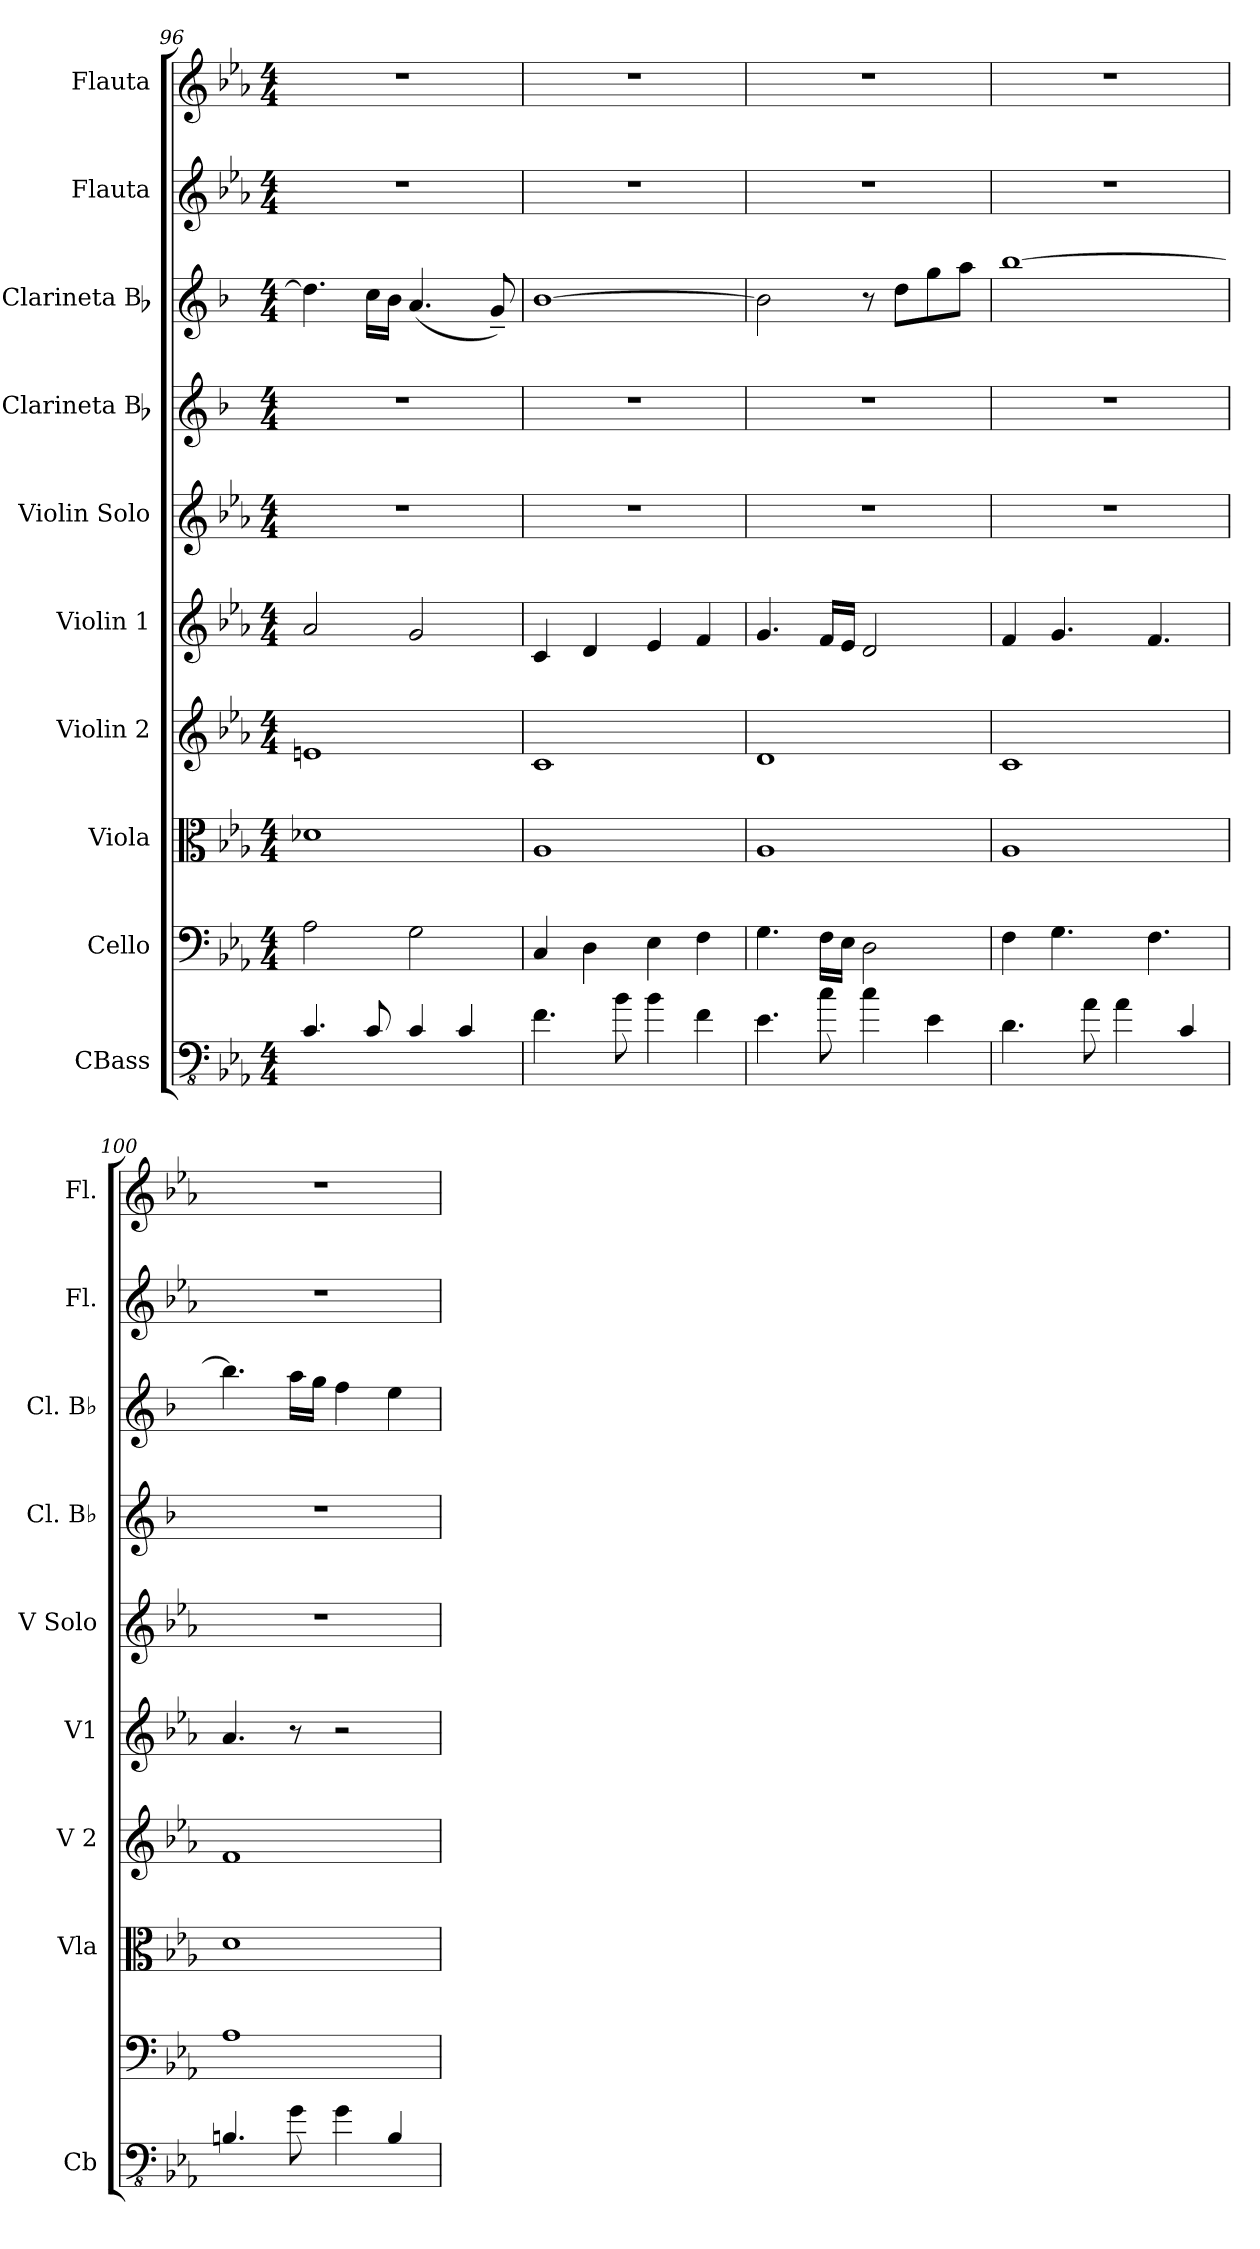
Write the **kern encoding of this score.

**kern	**kern	**kern	**kern	**kern	**kern	**kern	**kern	**kern	**kern
*part10	*part9	*part8	*part7	*part6	*part5	*part4	*part3	*part2	*part1
*staff10	*staff9	*staff8	*staff7	*staff6	*staff5	*staff4	*staff3	*staff2	*staff1
*I"CBass	*I"Cello	*I"Viola	*I"Violin 2	*I"Violin 1	*I"Violin Solo	*I"Clarineta Bb	*I"Clarineta Bb	*I"Flauta	*I"Flauta
*I'Cb	*	*I'Vla	*I'V 2	*I'V1	*I'V Solo	*I'Cl. Bb	*I'Cl. Bb	*I'Fl.	*I'Fl.
*clefFv4	*clefF4	*clefC3	*clefG2	*clefG2	*clefG2	*clefG2	*clefG2	*clefG2	*clefG2
*ITrd7c12	*	*	*	*	*	*ITrd1c2	*ITrd1c2	*	*
*k[b-e-a-]	*k[b-e-a-]	*k[b-e-a-]	*k[b-e-a-]	*k[b-e-a-]	*k[b-e-a-]	*k[b-e-a-]	*k[b-e-a-]	*k[b-e-a-]	*k[b-e-a-]
*M4/4	*M4/4	*M4/4	*M4/4	*M4/4	*M4/4	*M4/4	*M4/4	*M4/4	*M4/4
=96	=96	=96	=96	=96	=96	=96	=96	=96	=96
4.CC/	2A-\	1d-X	1en	2a-/	1r	1r	4.cc\]	1r	1r
8CC/	.	.	.	.	.	.	16b-\LL	.	.
.	.	.	.	.	.	.	16a-\JJ	.	.
4CC/	2G\	.	.	2g/	.	.	(4.g/	.	.
4CC/	.	.	.	.	.	.	.	.	.
.	.	.	.	.	.	.	8f~/)	.	.
=97	=97	=97	=97	=97	=97	=97	=97	=97	=97
4.FF\	4C/	1A-	1c	4c/	1r	1r	[1a-	1r	1r
.	4D\	.	.	4d/	.	.	.	.	.
8BB-\	.	.	.	.	.	.	.	.	.
4BB-\	4E-\	.	.	4e-/	.	.	.	.	.
4FF\	4F\	.	.	4f/	.	.	.	.	.
=98	=98	=98	=98	=98	=98	=98	=98	=98	=98
4.EE-\	4.G\	1A-	1d	4.g/	1r	1r	2a-\]	1r	1r
8C\	16F\LL	.	.	16f/LL	.	.	.	.	.
.	16E-\JJ	.	.	16e-/JJ	.	.	.	.	.
4C\	2D\	.	.	2d/	.	.	8r	.	.
.	.	.	.	.	.	.	8cc\L	.	.
4EE-\	.	.	.	.	.	.	8ff\	.	.
.	.	.	.	.	.	.	8gg\J	.	.
=99	=99	=99	=99	=99	=99	=99	=99	=99	=99
4.DD\	4F\	1A-	1c	4f/	1r	1r	[1aa-	1r	1r
.	4.G\	.	.	4.g/	.	.	.	.	.
8AA-\	.	.	.	.	.	.	.	.	.
4AA-\	.	.	.	.	.	.	.	.	.
.	4.F\	.	.	4.f/	.	.	.	.	.
4CC/	.	.	.	.	.	.	.	.	.
=100	=100	=100	=100	=100	=100	=100	=100	=100	=100
4.BBBn/	1A-	1d	1f	4.a-/	1r	1r	4.aa-\]	1r	1r
8GG\	.	.	.	8r	.	.	16gg\LL	.	.
.	.	.	.	.	.	.	16ff\JJ	.	.
4GG\	.	.	.	2r	.	.	4ee-\	.	.
4BBB/	.	.	.	.	.	.	4dd\	.	.
=	=	=	=	=	=	=	=	=	=
*-	*-	*-	*-	*-	*-	*-	*-	*-	*-
